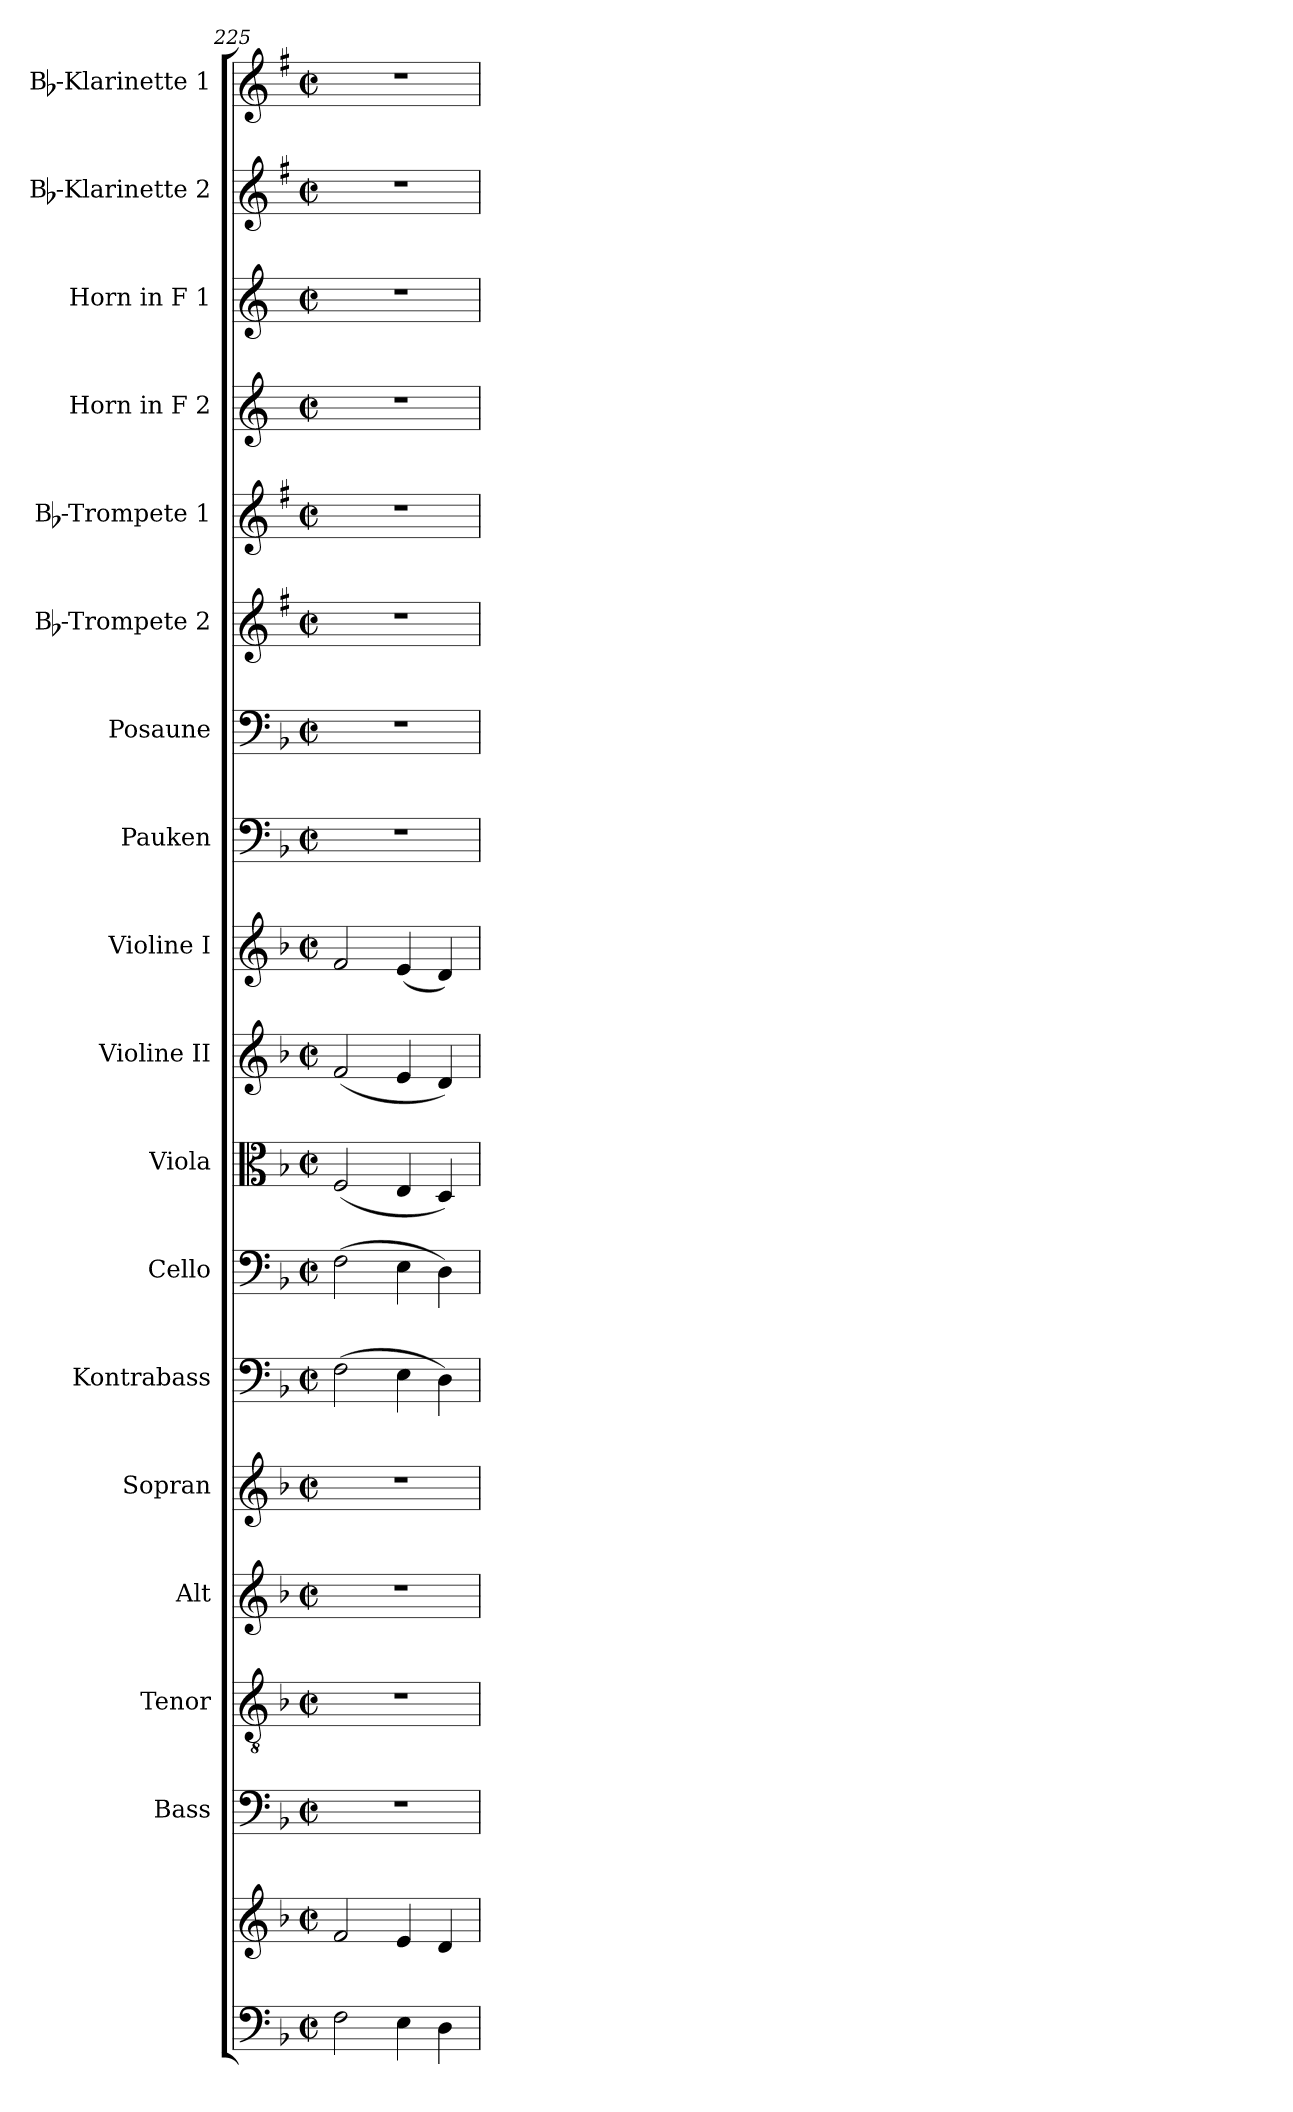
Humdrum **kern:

**kern	**kern	**kern	**kern	**kern	**kern	**kern	**kern	**kern	**kern	**kern	**kern	**kern	**kern	**kern	**kern	**kern	**kern	**kern
*part18	*part18	*part17	*part16	*part15	*part14	*part13	*part12	*part11	*part10	*part9	*part8	*part7	*part6	*part5	*part4	*part3	*part2	*part1
*staff19	*staff18	*staff17	*staff16	*staff15	*staff14	*staff13	*staff12	*staff11	*staff10	*staff9	*staff8	*staff7	*staff6	*staff5	*staff4	*staff3	*staff2	*staff1
*	*	*I"Bass	*I"Tenor	*I"Alt	*I"Sopran	*I"Kontrabass	*I"Cello	*I"Viola	*I"Violine II	*I"Violine I	*I"Pauken	*I"Posaune	*I"Bb-Trompete 2	*I"Bb-Trompete 1	*I"Horn in F 2	*I"Horn in F 1	*I"Bb-Klarinette 2	*I"Bb-Klarinette 1
*	*	*I'B.	*I'T.	*I'A.	*I'S.	*I'Kb.	*	*I'Vla.	*I'Vl. II	*I'Vl. I	*I'Pk.	*I'Pos.	*I'Bb Trp. 2	*I'Bb Trp. 1	*	*	*I'Bb Kl. 2	*I'Bb Kl. 1
*clefF4	*clefG2	*clefF4	*clefGv2	*clefG2	*clefG2	*clefF4	*clefF4	*clefC3	*clefG2	*clefG2	*clefF4	*clefF4	*clefG2	*clefG2	*clefG2	*clefG2	*clefG2	*clefG2
*	*	*	*	*	*	*ITrd7c12	*	*	*	*	*	*	*ITrd1c2	*ITrd1c2	*ITrd4c7	*ITrd4c7	*ITrd1c2	*ITrd1c2
*k[b-]	*k[b-]	*k[b-]	*k[b-]	*k[b-]	*k[b-]	*k[b-]	*k[b-]	*k[b-]	*k[b-]	*k[b-]	*k[b-]	*k[b-]	*k[b-]	*k[b-]	*k[b-]	*k[b-]	*k[b-]	*k[b-]
*F:	*F:	*F:	*F:	*F:	*F:	*F:	*F:	*F:	*F:	*F:	*F:	*F:	*F:	*F:	*F:	*F:	*F:	*F:
*M2/2	*M2/2	*M2/2	*M2/2	*M2/2	*M2/2	*M2/2	*M2/2	*M2/2	*M2/2	*M2/2	*M2/2	*M2/2	*M2/2	*M2/2	*M2/2	*M2/2	*M2/2	*M2/2
*met(c|)	*met(c|)	*met(c|)	*met(c|)	*met(c|)	*met(c|)	*met(c|)	*met(c|)	*met(c|)	*met(c|)	*met(c|)	*met(c|)	*met(c|)	*met(c|)	*met(c|)	*met(c|)	*met(c|)	*met(c|)	*met(c|)
=225	=225	=225	=225	=225	=225	=225	=225	=225	=225	=225	=225	=225	=225	=225	=225	=225	=225	=225
2F\	2f/	1r	1r	1r	1r	(>2FF\	(>2F\	(<2F/	(<2f/	2f/	1r	1r	1r	1r	1r	1r	1r	1r
4E\	4e/	.	.	.	.	4EE\	4E\	4E/	4e/	(<4e/	.	.	.	.	.	.	.	.
4D\	4d/	.	.	.	.	4DD\)	4D\)	4D/)	4d/)	4d/)	.	.	.	.	.	.	.	.
=	=	=	=	=	=	=	=	=	=	=	=	=	=	=	=	=	=	=
*-	*-	*-	*-	*-	*-	*-	*-	*-	*-	*-	*-	*-	*-	*-	*-	*-	*-	*-
